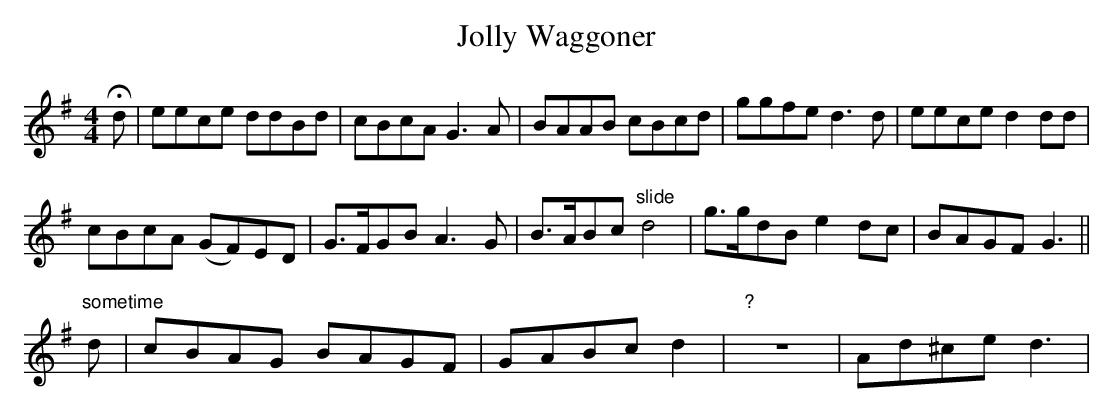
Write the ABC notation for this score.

X:1
T:Jolly Waggoner
M:4/4
L:1/8
K:G
Hd|eece ddBd|cBcAG3A|BAAB cBcd|ggfed3d|eeced2dd|!
cBcA (GF)ED|G>FGBA3G|B>ABc"slide"d4|g>gdBe2dc|BAGFG3||!
"sometime"d|cBAG BAGF|GABcd2|"?"Z|Ad^ced3|
